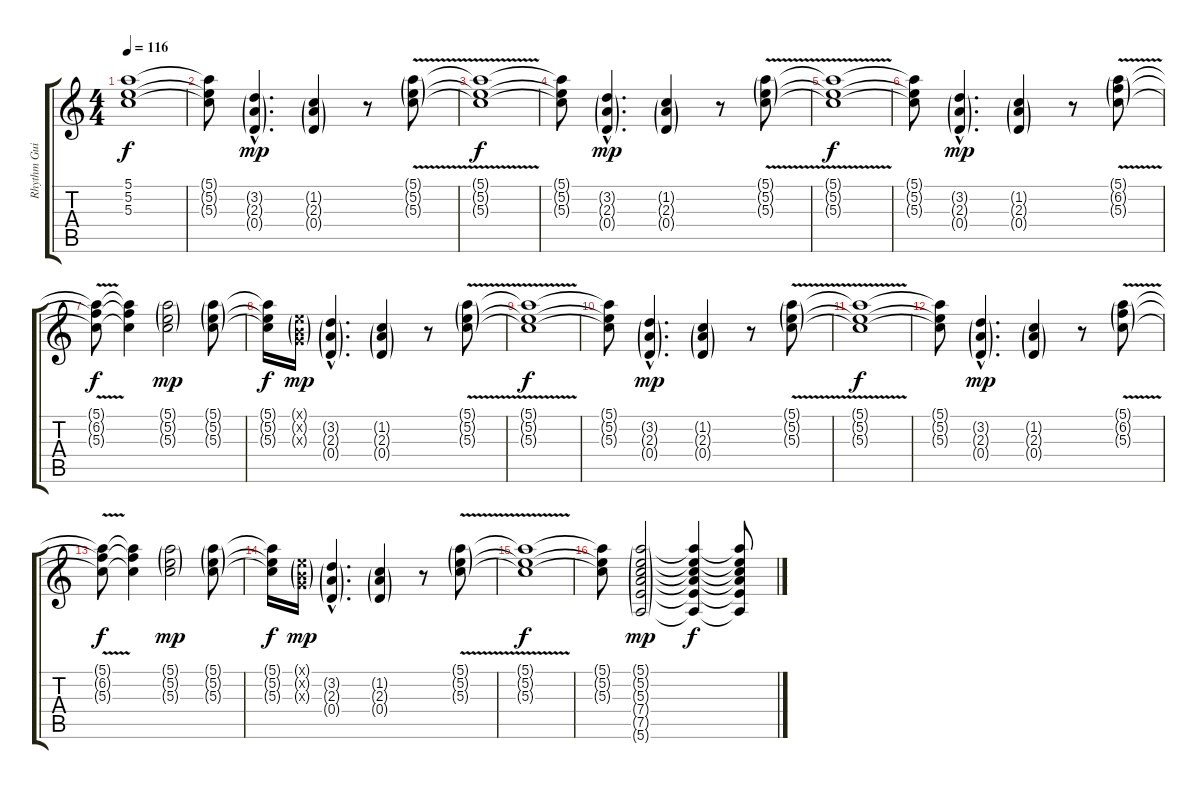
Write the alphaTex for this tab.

\track ("Rhythm Guitar 1 Echo" "Rhythm Gui") {instrument distortionguitar}
\staff {score tabs}
\tuning (E4 B3 G3 D3 A2 E2) {hide}
\ts (4 4)
\tempo 116
\clef g2
\ks c
(5.1{t} 5.2{t} 5.3{t}).1{dy f} |
(5.1{t} 5.2{t} 5.3{t}).8 (3.2{g hac} 2.3{g hac} 0.4{g hac}).4{d dy mp} (1.2{g} 2.3{g} 0.4{g}).4 r.8 (5.1{v g} 5.2{v g} 5.3{v g}).8 |
(5.1{t} 5.2{t} 5.3{t}).1{dy f} |
(5.1{t} 5.2{t} 5.3{t}).8 (3.2{g hac} 2.3{g hac} 0.4{g hac}).4{d dy mp} (1.2{g} 2.3{g} 0.4{g}).4 r.8 (5.1{v g} 5.2{v g} 5.3{v g}).8 |
(5.1{t} 5.2{t} 5.3{t}).1{dy f} |
(5.1{t} 5.2{t} 5.3{t}).8 (3.2{g hac} 2.3{g hac} 0.4{g hac}).4{d dy mp} (1.2{g} 2.3{g} 0.4{g}).4 r.8 (5.1{v g} 6.2{v g} 5.3{v g}).8 |
(5.1{t} 6.2{t} 5.3{t}).8{dy f} (5.1{t} 6.2{t} 5.3{t}).4 (5.1{g} 5.2{g} 5.3{g}).2{dy mp} (5.1{g} 5.2{g} 5.3{g}).8 |
(5.1{t} 5.2{t} 5.3{t}).16{dy f} (0.1{g x} 0.2{g x} 0.3{g x}).16{dy mp} (3.2{g hac} 2.3{g hac} 0.4{g hac}).4{d} (1.2{g} 2.3{g} 0.4{g}).4 r.8 (5.1{v g} 5.2{v g} 5.3{v g}).8 |
(5.1{t} 5.2{t} 5.3{t}).1{dy f} |
(5.1{t} 5.2{t} 5.3{t}).8 (3.2{g hac} 2.3{g hac} 0.4{g hac}).4{d dy mp} (1.2{g} 2.3{g} 0.4{g}).4 r.8 (5.1{v g} 5.2{v g} 5.3{v g}).8 |
(5.1{t} 5.2{t} 5.3{t}).1{dy f} |
(5.1{t} 5.2{t} 5.3{t}).8 (3.2{g hac} 2.3{g hac} 0.4{g hac}).4{d dy mp} (1.2{g} 2.3{g} 0.4{g}).4 r.8 (5.1{v g} 6.2{v g} 5.3{v g}).8 |
(5.1{t} 6.2{t} 5.3{t}).8{dy f} (5.1{t} 6.2{t} 5.3{t}).4 (5.1{g} 5.2{g} 5.3{g}).2{dy mp} (5.1{g} 5.2{g} 5.3{g}).8 |
(5.1{t} 5.2{t} 5.3{t}).16{dy f} (0.1{g x} 0.2{g x} 0.3{g x}).16{dy mp} (3.2{g hac} 2.3{g hac} 0.4{g hac}).4{d} (1.2{g} 2.3{g} 0.4{g}).4 r.8 (5.1{v g} 5.2{v g} 5.3{v g}).8 |
(5.1{t} 5.2{t} 5.3{t}).1{dy f} |
(5.1{t} 5.2{t} 5.3{t}).8 (5.1{g} 5.2{g} 5.3{g} 7.4{g} 7.5{g} 5.6{g}).2{dy mp} (5.1{t} 5.2{t} 5.3{t} 7.4{t} 7.5{t} 5.6{t}).4{dy f} (5.1{t} 5.2{t} 5.3{t} 7.4{t} 7.5{t} 5.6{t}).8
